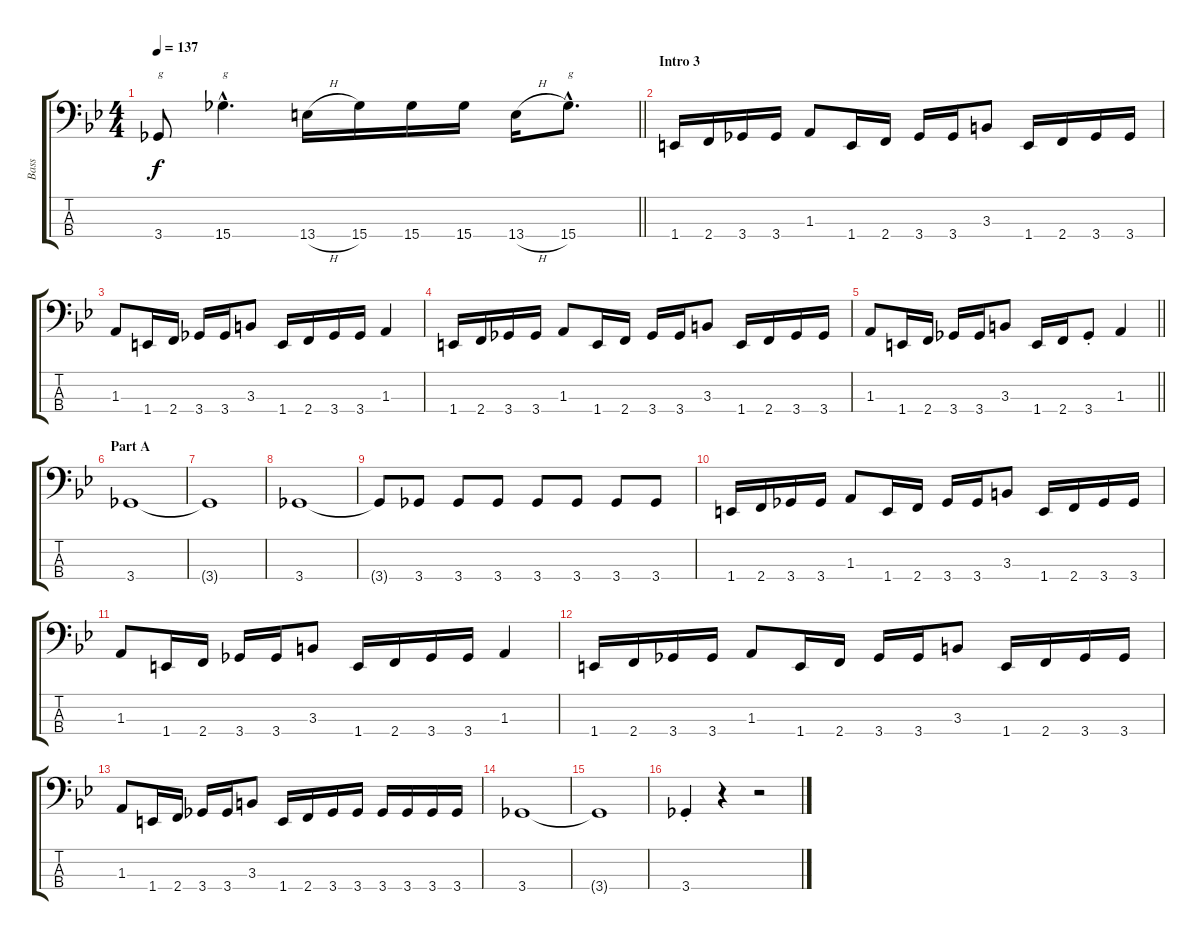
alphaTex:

\track ("Bass" "Bass") {instrument electricbasspick}
\staff {score tabs}
\tuning (Gb2 Db2 Ab1 Eb1) {hide}
\ts (4 4)
\tempo 137
\clef f4
\barLineRight lightlight
\ks bb
3.4.8{txt "g" dy f} 15.4{hac}.4{d txt "g"} 13.4{h}.16 15.4.16 15.4.16 15.4.16 13.4{h}.16 15.4{hac}.8{d txt "g"} |
\section ("" "Intro 3")
1.4.16 2.4.16 3.4.16 3.4.16 1.3.8 1.4.16 2.4.16 3.4.16 3.4.16 3.3.8 1.4.16 2.4.16 3.4.16 3.4.16 |
1.3.8 1.4.16 2.4.16 3.4.16 3.4.16 3.3.8 1.4.16 2.4.16 3.4.16 3.4.16 1.3.4 |
1.4.16 2.4.16 3.4.16 3.4.16 1.3.8 1.4.16 2.4.16 3.4.16 3.4.16 3.3.8 1.4.16 2.4.16 3.4.16 3.4.16 |
\barLineRight lightlight
1.3.8 1.4.16 2.4.16 3.4.16 3.4.16 3.3.8 1.4.16 2.4.16 3.4{st}.8 1.3.4 |
\section ("" "Part A")
3.4.1 |
3.4{t}.1 |
3.4.1 |
3.4{t}.8 3.4.8 3.4.8 3.4.8 3.4.8 3.4.8 3.4.8 3.4.8 |
1.4.16 2.4.16 3.4.16 3.4.16 1.3.8 1.4.16 2.4.16 3.4.16 3.4.16 3.3.8 1.4.16 2.4.16 3.4.16 3.4.16 |
1.3.8 1.4.16 2.4.16 3.4.16 3.4.16 3.3.8 1.4.16 2.4.16 3.4.16 3.4.16 1.3.4 |
1.4.16 2.4.16 3.4.16 3.4.16 1.3.8 1.4.16 2.4.16 3.4.16 3.4.16 3.3.8 1.4.16 2.4.16 3.4.16 3.4.16 |
1.3.8 1.4.16 2.4.16 3.4.16 3.4.16 3.3.8 1.4.16 2.4.16 3.4.16 3.4.16 3.4.16 3.4.16 3.4.16 3.4.16 |
3.4.1 |
3.4{t}.1 |
3.4{st}.4 r.4 r.2
